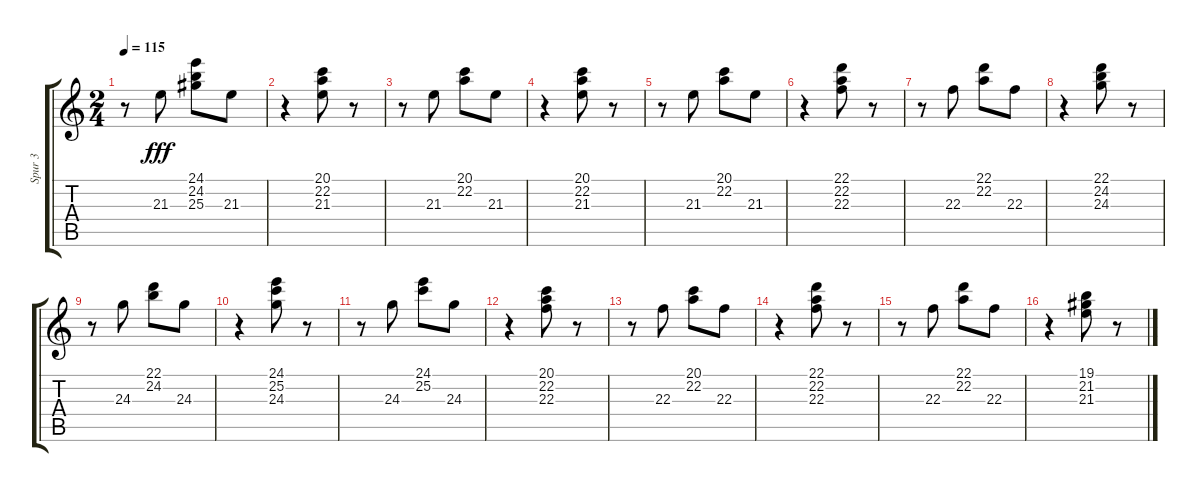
\track ("Spur 3" "Spur 3") {instrument rockorgan}
\staff {score tabs}
\tuning (E4 B3 G3 D3 A2 E2) {hide}
\ts (2 4)
\tempo 115
\clef g2
\ks c
r.8{dy fff} 21.3.8 (24.1 24.2 25.3).8 21.3.8 |
r.4 (20.1 22.2 21.3).8 r.8 |
r.8 21.3.8 (20.1 22.2).8 21.3.8 |
r.4 (20.1 22.2 21.3).8 r.8 |
r.8 21.3.8 (20.1 22.2).8 21.3.8 |
r.4 (22.1 22.2 22.3).8 r.8 |
r.8 22.3.8 (22.1 22.2).8 22.3.8 |
r.4 (22.1 24.2 24.3).8 r.8 |
r.8 24.3.8 (22.1 24.2).8 24.3.8 |
r.4 (24.1 25.2 24.3).8 r.8 |
r.8 24.3.8 (24.1 25.2).8 24.3.8 |
r.4 (20.1 22.2 22.3).8 r.8 |
r.8 22.3.8 (20.1 22.2).8 22.3.8 |
r.4 (22.1 22.2 22.3).8 r.8 |
r.8 22.3.8 (22.1 22.2).8 22.3.8 |
r.4 (19.1 21.2 21.3).8 r.8
